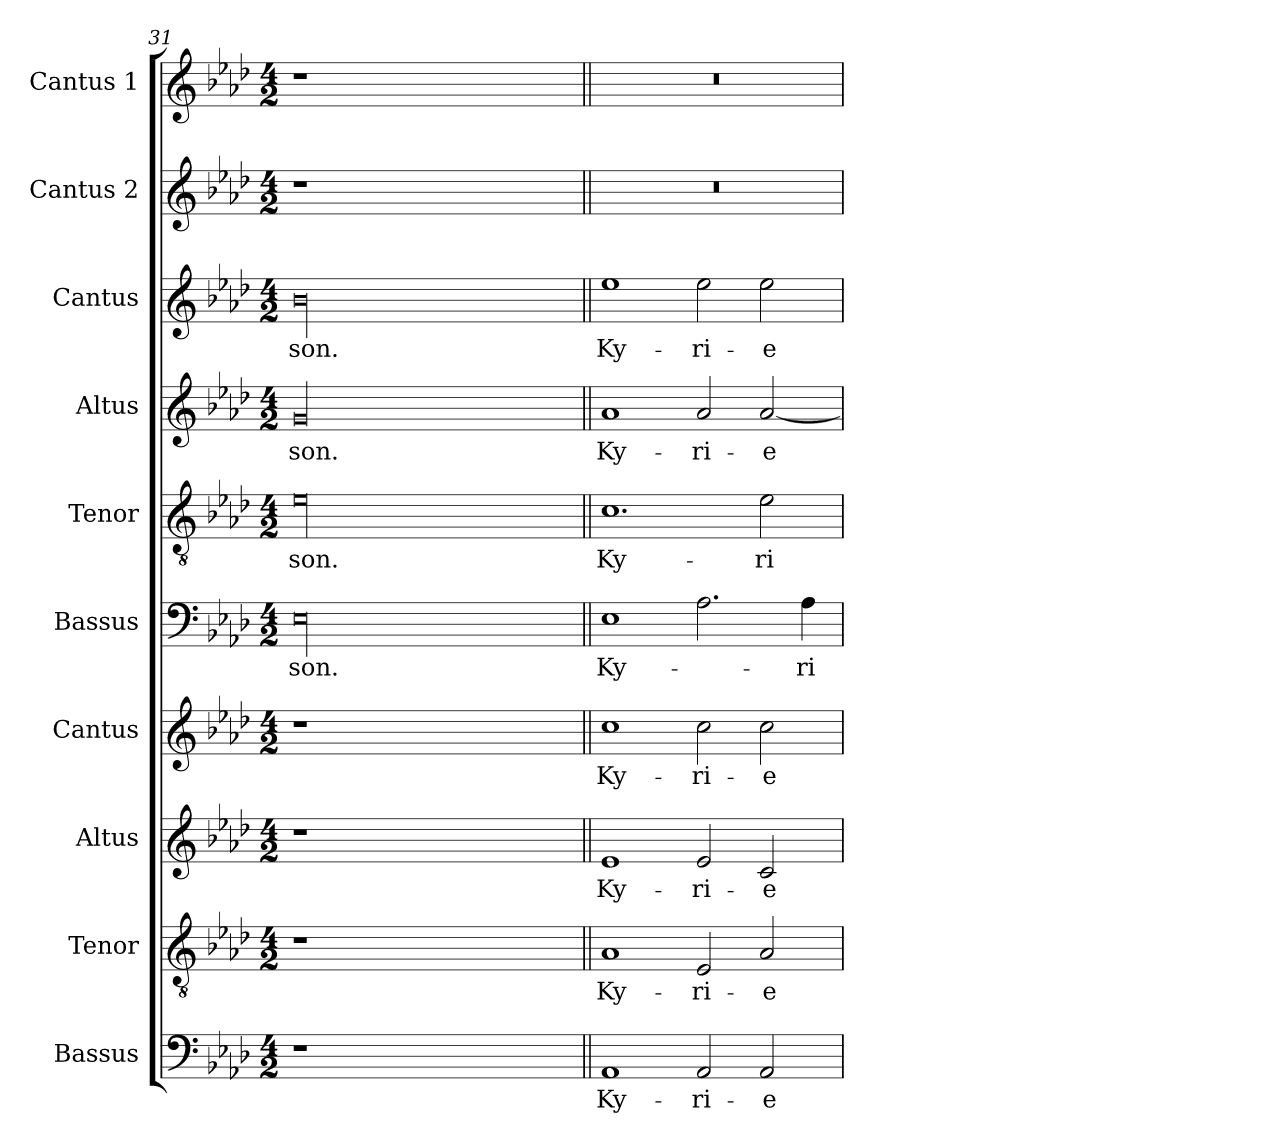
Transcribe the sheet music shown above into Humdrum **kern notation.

**kern	**text	**kern	**text	**kern	**text	**kern	**text	**kern	**text	**kern	**text	**kern	**text	**kern	**text	**kern	**kern
*part10	*part10	*part9	*part9	*part8	*part8	*part7	*part7	*part6	*part6	*part5	*part5	*part4	*part4	*part3	*part3	*part2	*part1
*staff10	*staff10	*staff9	*staff9	*staff8	*staff8	*staff7	*staff7	*staff6	*staff6	*staff5	*staff5	*staff4	*staff4	*staff3	*staff3	*staff2	*staff1
*I"Bassus	*	*I"Tenor	*	*I"Altus	*	*I"Cantus	*	*I"Bassus	*	*I"Tenor	*	*I"Altus	*	*I"Cantus	*	*I"Cantus 2	*I"Cantus 1
*	*	*	*	*	*	*	*	*	*	*	*	*	*	*	*	*I'Cant.	*I'Cant.
*clefF4	*	*clefGv2	*	*clefG2	*	*clefG2	*	*clefF4	*	*clefGv2	*	*clefG2	*	*clefG2	*	*clefG2	*clefG2
*	*	*ITrd7c12	*	*ITrd7c12	*	*	*	*	*	*ITrd7c12	*	*ITrd7c12	*	*	*	*	*
*k[b-e-a-d-]	*	*k[b-e-a-d-]	*	*k[b-e-a-d-]	*	*k[b-e-a-d-]	*	*k[b-e-a-d-]	*	*k[b-e-a-d-]	*	*k[b-e-a-d-]	*	*k[b-e-a-d-]	*	*k[b-e-a-d-]	*k[b-e-a-d-]
*A-:	*	*A-:	*	*A-:	*	*A-:	*	*A-:	*	*A-:	*	*A-:	*	*A-:	*	*A-:	*A-:
*M4/2	*	*M4/2	*	*M4/2	*	*M4/2	*	*M4/2	*	*M4/2	*	*M4/2	*	*M4/2	*	*M4/2	*M4/2
=31	=31	=31	=31	=31	=31	=31	=31	=31	=31	=31	=31	=31	=31	=31	=31	=31	=31
!LO:N:vis=1	!	!LO:N:vis=1	!	!LO:N:vis=1	!	!LO:N:vis=1	!	!	!	!	!	!	!	!	!	!	!
!	!	!	!	!	!	!	!	!	!LO:LY:b:color=#000000	!	!	!	!	!	!	!	!
!	!	!	!	!	!	!	!	!	!	!	!LO:LY:b:color=#000000	!	!	!	!	!	!
!	!	!	!	!	!	!	!	!	!	!	!	!	!LO:LY:b:color=#000000	!	!	!	!
!	!	!	!	!	!	!	!	!	!	!	!	!	!	!	!LO:LY:b:color=#000000	!LO:N:vis=1	!LO:N:vis=1
0r	.	0r	.	0r	.	0r	.	00E-i	-son.	00E-i	-son.	00Gi	-son.	00b-i	-son.	0r	0r
0ryy	.	0ryy	.	0ryy	.	0ryy	.	.	.	.	.	.	.	.	.	0ryy	0ryy
!!LO:PB:g=z
=32||	=32||	=32||	=32||	=32||	=32||	=32||	=32||	=32||	=32||	=32||	=32||	=32||	=32||	=32||	=32||	=32||	=32||
!	!LO:LY:b:color=#000000	!	!	!	!	!	!	!	!	!	!	!	!	!	!	!	!
!	!	!	!LO:LY:b:color=#000000	!	!	!	!	!	!	!	!	!	!	!	!	!	!
!	!	!	!	!	!LO:LY:b:color=#000000	!	!	!	!	!	!	!	!	!	!	!	!
!	!	!	!	!	!	!	!LO:LY:b:color=#000000	!	!	!	!	!	!	!	!	!	!
!	!	!	!	!	!	!	!	!	!LO:LY:b:color=#000000	!	!	!	!	!	!	!	!
!	!	!	!	!	!	!	!	!	!	!	!LO:LY:b:color=#000000	!	!	!	!	!	!
!	!	!	!	!	!	!	!	!	!	!	!	!	!LO:LY:b:color=#000000	!	!	!	!
!	!	!	!	!	!	!	!	!	!	!	!	!	!	!	!LO:LY:b:color=#000000	!LO:N:vis=1	!LO:N:vis=1
1AA-i	Ky-	1AA-i	Ky-	1E-i	Ky-	1cci	Ky-	1E-i	Ky-	1.Ci	Ky-	1A-i	Ky-	1ee-i	Ky-	0r	0r
!	!LO:LY:b:color=#000000	!	!	!	!	!	!	!	!	!	!	!	!	!	!	!	!
!	!	!	!LO:LY:b:color=#000000	!	!	!	!	!	!	!	!	!	!	!	!	!	!
!	!	!	!	!	!LO:LY:b:color=#000000	!	!	!	!	!	!	!	!	!	!	!	!
!	!	!	!	!	!	!	!LO:LY:b:color=#000000	!	!	!	!	!	!	!	!	!	!
!	!	!	!	!	!	!	!	!	!	!	!	!	!LO:LY:b:color=#000000	!	!	!	!
!	!	!	!	!	!	!	!	!	!	!	!	!	!	!	!LO:LY:b:color=#000000	!	!
2AA-i/	-ri-	2EE-i/	-ri-	2E-i/	-ri-	2cci\	-ri-	2.A-i\	.	.	.	2A-i/	-ri-	2ee-i\	-ri-	.	.
!	!LO:LY:b:color=#000000	!	!	!	!	!	!	!	!	!	!	!	!	!	!	!	!
!	!	!	!LO:LY:b:color=#000000	!	!	!	!	!	!	!	!	!	!	!	!	!	!
!	!	!	!	!	!LO:LY:b:color=#000000	!	!	!	!	!	!	!	!	!	!	!	!
!	!	!	!	!	!	!	!LO:LY:b:color=#000000	!	!	!	!	!	!	!	!	!	!
!	!	!	!	!	!	!	!	!	!	!	!LO:LY:b:color=#000000	!	!	!	!	!	!
!	!	!	!	!	!	!	!	!	!	!	!	!	!LO:LY:b:color=#000000	!	!	!	!
!	!	!	!	!	!	!	!	!	!	!	!	!	!	!	!LO:LY:b:color=#000000	!	!
2AA-i/	-e	2AA-i/	-e	2Ci/	-e	2cci\	-e	.	.	2E-i\	-ri-	[<2A-i/	-e	2ee-i\	-e	.	.
!	!	!	!	!	!	!	!	!	!LO:LY:b:color=#000000	!	!	!	!	!	!	!	!
.	.	.	.	.	.	.	.	4A-i\	-ri-	.	.	.	.	.	.	.	.
=	=	=	=	=	=	=	=	=	=	=	=	=	=	=	=	=	=
*-	*-	*-	*-	*-	*-	*-	*-	*-	*-	*-	*-	*-	*-	*-	*-	*-	*-
